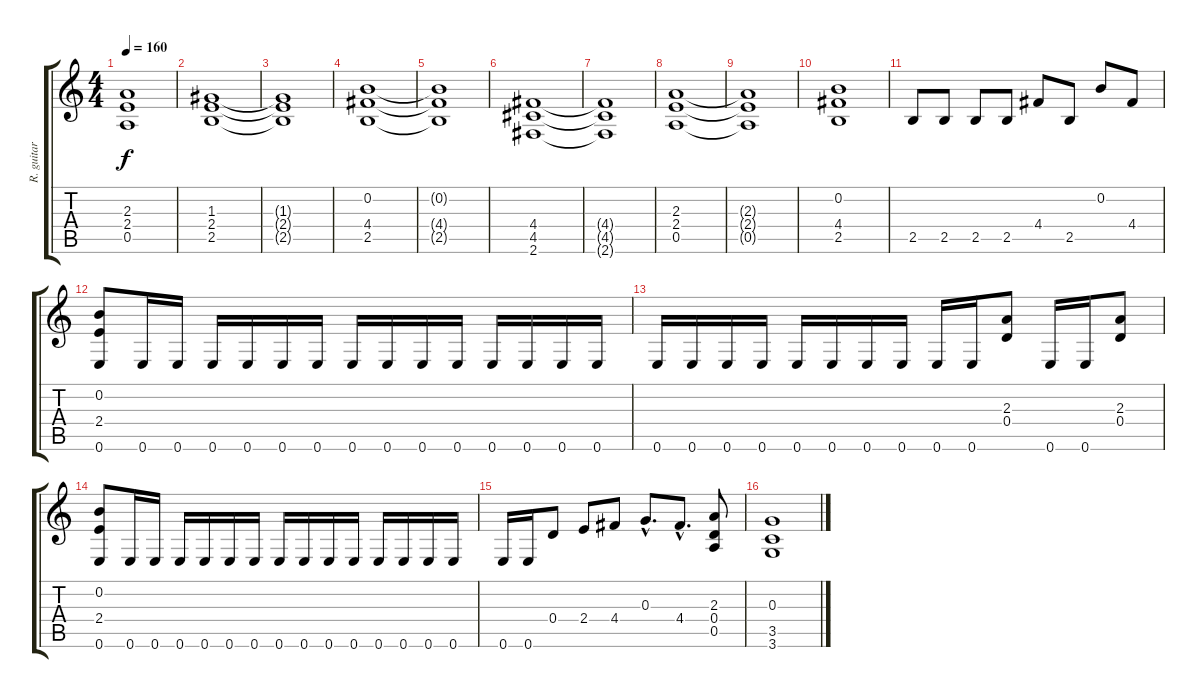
\track ("R. guitar" "R. guitar") {instrument overdrivenguitar}
\staff {score tabs}
\tuning (E4 B3 G3 D3 A2 E2) {hide}
\ts (4 4)
\tempo 160
\clef g2
\ks c
(2.3{t} 2.4{t} 0.5{t}).1{dy f} |
(1.3 2.4 2.5).1 |
(1.3{t} 2.4{t} 2.5{t}).1 |
(0.2 4.4 2.5).1 |
(0.2{t} 4.4{t} 2.5{t}).1 |
(4.4 4.5 2.6).1 |
(4.4{t} 4.5{t} 2.6{t}).1 |
(2.3 2.4 0.5).1 |
(2.3{t} 2.4{t} 0.5{t}).1 |
(0.2 4.4 2.5).1 |
2.5.8 2.5.8 2.5.8 2.5.8 4.4.8 2.5.8 0.2.8 4.4.8 |
(0.2 2.4 0.6).8 0.6.16 0.6.16 0.6.16 0.6.16 0.6.16 0.6.16 0.6.16 0.6.16 0.6.16 0.6.16 0.6.16 0.6.16 0.6.16 0.6.16 |
0.6.16 0.6.16 0.6.16 0.6.16 0.6.16 0.6.16 0.6.16 0.6.16 0.6.16 0.6.16 (2.3 0.4).8 0.6.16 0.6.16 (2.3 0.4).8 |
(0.2 2.4 0.6).8 0.6.16 0.6.16 0.6.16 0.6.16 0.6.16 0.6.16 0.6.16 0.6.16 0.6.16 0.6.16 0.6.16 0.6.16 0.6.16 0.6.16 |
0.6.16 0.6.16 0.4.8 2.4.8 4.4.8 0.3{hac}.8{d} 4.4{hac}.8{d} (2.3 0.4 0.5).8 |
(0.3 3.5 3.6).1
